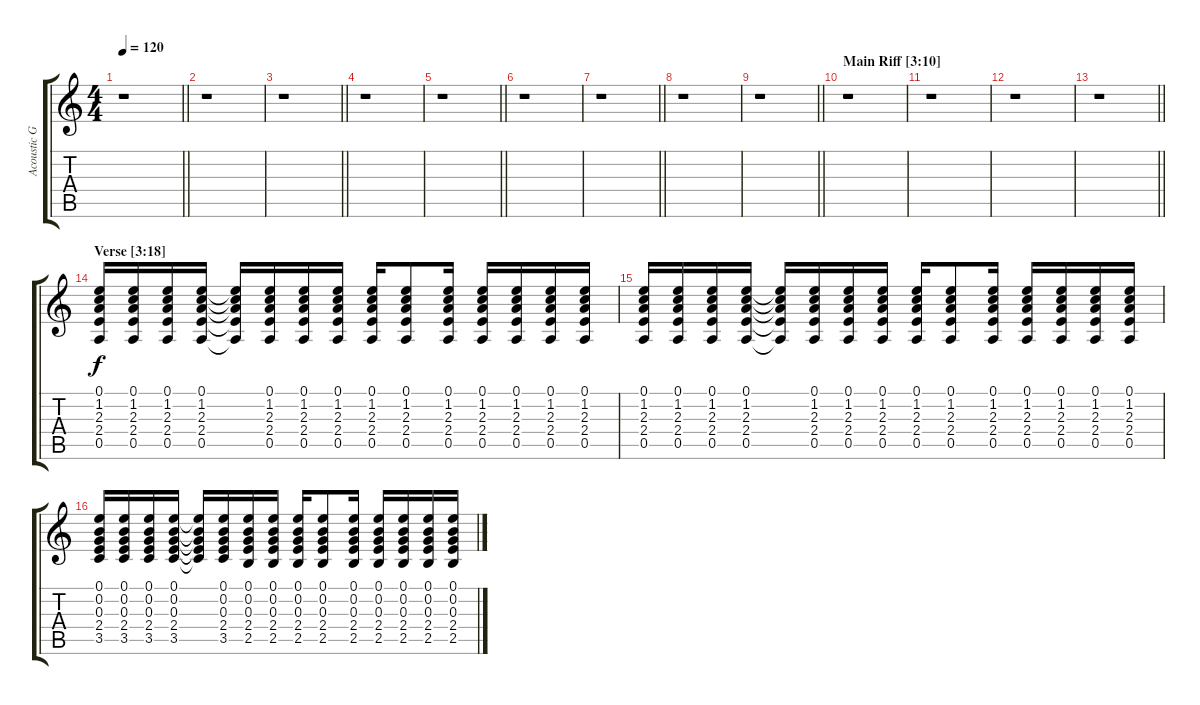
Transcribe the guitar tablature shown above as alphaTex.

\track ("Acoustic Guitar II" "Acoustic G") {instrument acousticguitarsteel}
\staff {score tabs}
\tuning (E4 B3 G3 D3 A2 E2) {hide}
\ts (4 4)
\tempo 120
\clef g2
\barLineRight lightlight
\ks c
r.1{dy f} |
r.1 |
\barLineRight lightlight
r.1 |
r.1 |
\barLineRight lightlight
r.1 |
r.1 |
\barLineRight lightlight
r.1 |
r.1 |
\barLineRight lightlight
r.1 |
\section ("" "Main Riff [3:10]")
r.1 |
r.1 |
r.1 |
\barLineRight lightlight
r.1 |
\section ("" "Verse [3:18]")
(0.1 1.2 2.3 2.4 0.5).16 (0.1 1.2 2.3 2.4 0.5).16 (0.1 1.2 2.3 2.4 0.5).16 (0.1 1.2 2.3 2.4 0.5).16 (0.1{t} 1.2{t} 2.3{t} 2.4{t} 0.5{t}).16 (0.1 1.2 2.3 2.4 0.5).16 (0.1 1.2 2.3 2.4 0.5).16 (0.1 1.2 2.3 2.4 0.5).16 (0.1 1.2 2.3 2.4 0.5).16 (0.1 1.2 2.3 2.4 0.5).8 (0.1 1.2 2.3 2.4 0.5).16 (0.1 1.2 2.3 2.4 0.5).16 (0.1 1.2 2.3 2.4 0.5).16 (0.1 1.2 2.3 2.4 0.5).16 (0.1 1.2 2.3 2.4 0.5).16 |
(0.1 1.2 2.3 2.4 0.5).16 (0.1 1.2 2.3 2.4 0.5).16 (0.1 1.2 2.3 2.4 0.5).16 (0.1 1.2 2.3 2.4 0.5).16 (0.1{t} 1.2{t} 2.3{t} 2.4{t} 0.5{t}).16 (0.1 1.2 2.3 2.4 0.5).16 (0.1 1.2 2.3 2.4 0.5).16 (0.1 1.2 2.3 2.4 0.5).16 (0.1 1.2 2.3 2.4 0.5).16 (0.1 1.2 2.3 2.4 0.5).8 (0.1 1.2 2.3 2.4 0.5).16 (0.1 1.2 2.3 2.4 0.5).16 (0.1 1.2 2.3 2.4 0.5).16 (0.1 1.2 2.3 2.4 0.5).16 (0.1 1.2 2.3 2.4 0.5).16 |
(0.1 0.2 0.3 2.4 3.5).16 (0.1 0.2 0.3 2.4 3.5).16 (0.1 0.2 0.3 2.4 3.5).16 (0.1 0.2 0.3 2.4 3.5).16 (0.1{t} 0.2{t} 0.3{t} 2.4{t} 3.5{t}).16 (0.1 0.2 0.3 2.4 3.5).16 (0.1 0.2 0.3 2.4 2.5).16 (0.1 0.2 0.3 2.4 2.5).16 (0.1 0.2 0.3 2.4 2.5).16 (0.1 0.2 0.3 2.4 2.5).8 (0.1 0.2 0.3 2.4 2.5).16 (0.1 0.2 0.3 2.4 2.5).16 (0.1 0.2 0.3 2.4 2.5).16 (0.1 0.2 0.3 2.4 2.5).16 (0.1 0.2 0.3 2.4 2.5).16
